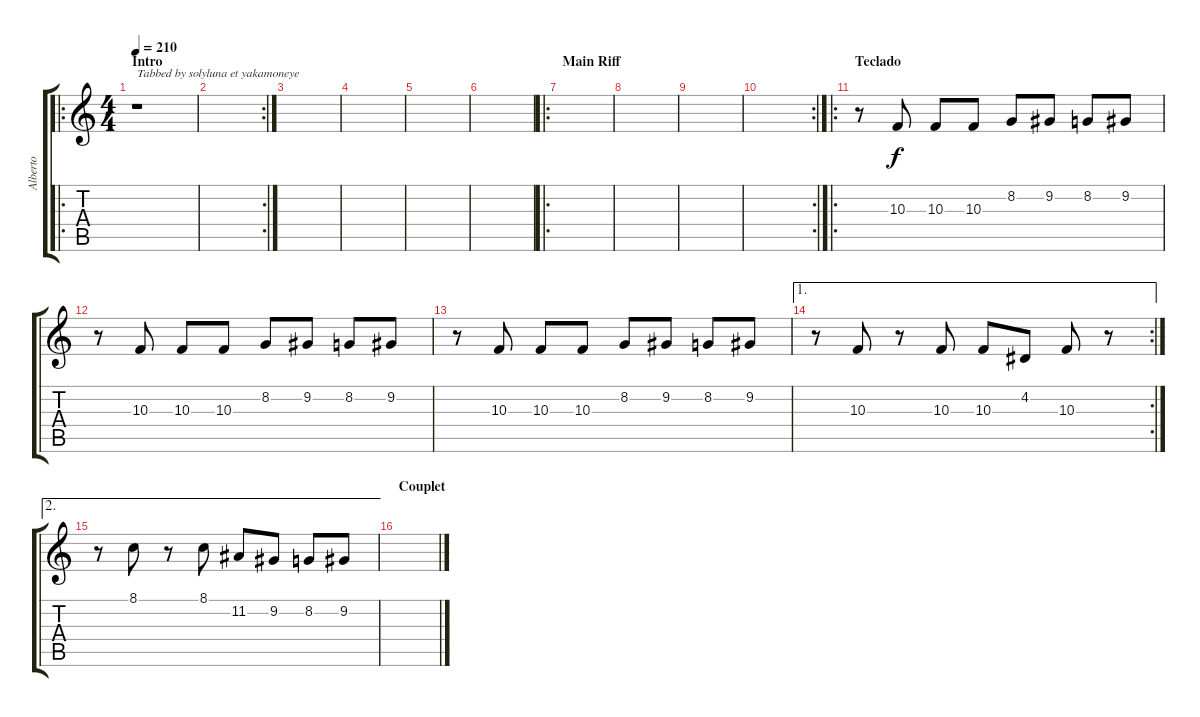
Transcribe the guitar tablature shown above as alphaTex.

\track ("Alberto" "Alberto") {instrument trombone}
\staff {score tabs}
\tuning (E4 B3 G3 D3 A2 E2) {hide}
\ro
\ts (4 4)
\section ("" "Intro")
\tempo 210
\clef g2
\ks c
r.1{txt "Tabbed by solyluna et yakamoneye" dy f instrument trombone} |
\rc 2
|
|
|
|
|
\ro
\section ("" "Main Riff")
|
|
|
\rc 2
|
\ro
\section ("" "Teclado")
r.8 10.3.8 10.3.8 10.3.8 8.2.8 9.2.8 8.2.8 9.2.8 |
r.8 10.3.8 10.3.8 10.3.8 8.2.8 9.2.8 8.2.8 9.2.8 |
r.8 10.3.8 10.3.8 10.3.8 8.2.8 9.2.8 8.2.8 9.2.8 |
\ae 1
\rc 2
r.8 10.3.8 r.8 10.3.8 10.3.8 4.2.8 10.3.8 r.8 |
\ae 2
r.8 8.1.8 r.8 8.1.8 11.2.8 9.2.8 8.2.8 9.2.8 |
\section ("" "Couplet")
